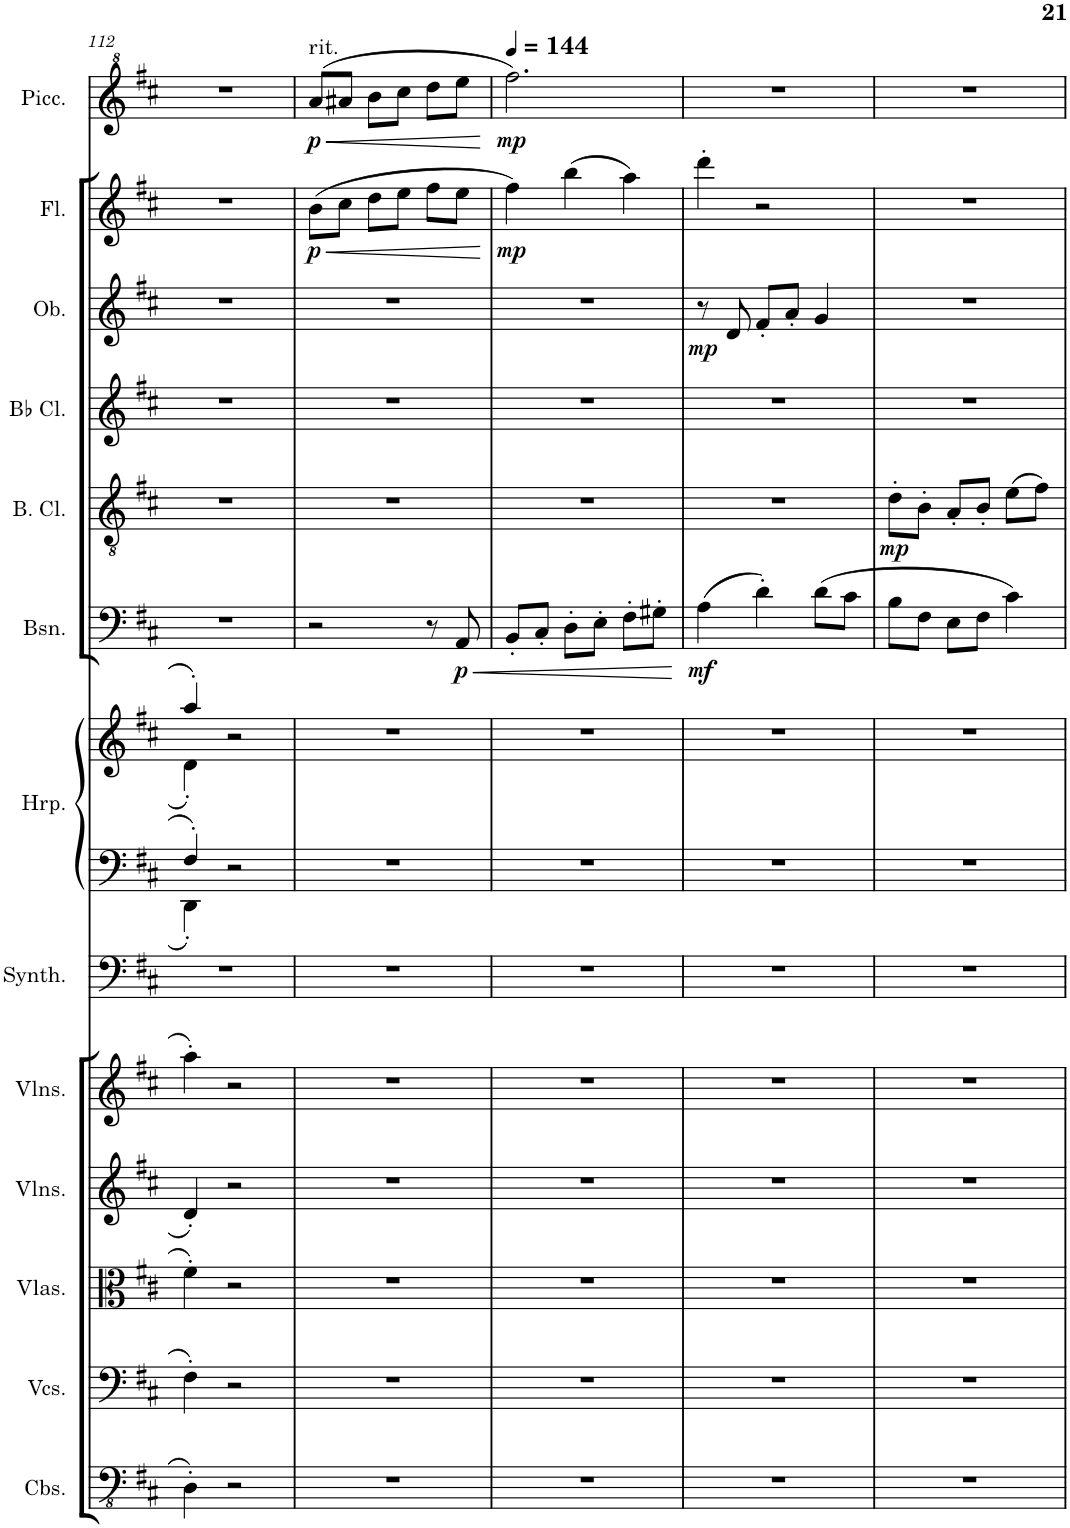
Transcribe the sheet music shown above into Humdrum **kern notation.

**kern	**kern	**kern	**kern	**kern	**kern	**kern	**kern	**kern	**dynam	**kern	**dynam	**kern	**kern	**dynam	**kern	**dynam	**kern	**dynam
*part13	*part12	*part11	*part10	*part9	*part8	*part7	*part7	*part6	*part6	*part5	*part5	*part4	*part3	*part3	*part2	*part2	*part1	*part1
*staff14	*staff13	*staff12	*staff11	*staff10	*staff9	*staff8	*staff7	*staff6	*staff6	*staff5	*staff5	*staff4	*staff3	*staff3	*staff2	*staff2	*staff1	*staff1
*I"Contrabasses	*I"Violoncellos	*I"Violas	*I"Violins	*I"Violins	*I"Warm Synthesizer	*I"Harp	*	*I"Bassoon	*	*I"Bass Clarinet	*	*I"Bb Clarinet	*I"Oboe	*	*I"Flute	*	*I"Piccolo	*
*I'Cbs.	*I'Vcs.	*I'Vlas.	*I'Vlns.	*I'Vlns.	*I'Synth.	*I'Hrp.	*	*I'Bsn.	*	*I'B. Cl.	*	*I'Bb Cl.	*I'Ob.	*	*I'Fl.	*	*I'Picc.	*
!!LO:PB:g=z
*clefFv4	*clefF4	*clefC3	*clefG2	*clefG2	*clefF4	*clefF4	*clefG2	*clefF4	*	*clefGv2	*	*clefG2	*clefG2	*	*clefG2	*	*clefG^2	*
*	*	*	*	*	*	*	*	*	*	*ITrd8c14	*	*ITrd1c2	*	*	*	*	*ITrd-7c-12	*
*k[f#c#]	*k[f#c#]	*k[f#c#]	*k[f#c#]	*k[f#c#]	*k[f#c#]	*k[f#c#]	*k[f#c#]	*k[f#c#]	*	*k[f#c#]	*	*k[f#c#]	*k[f#c#]	*	*k[f#c#]	*	*k[f#c#]	*
*M3/4	*M3/4	*M3/4	*M3/4	*M3/4	*M3/4	*M3/4	*M3/4	*M3/4	*	*M3/4	*	*M3/4	*M3/4	*	*M3/4	*	*M3/4	*
=112	=112	=112	=112	=112	=112	=112	=112	=112	=112	=112	=112	=112	=112	=112	=112	=112	=112	=112
*	*	*	*	*	*	*^	*^	*	*	*	*	*	*	*	*	*	*	*
4DD'\	4F#'\	4f#'\	4d'/	4aa'\	2.r	4F#'/	4DD'\	4aa'/	4d'\	2.r	.	2.r	.	2.r	2.r	.	2.r	.	2.r	.
2r	2r	2r	2r	2r	.	2r	2ryy	2r	2ryy	.	.	.	.	.	.	.	.	.	.	.
=113	=113	=113	=113	=113	=113	=113	=113	=113	=113	=113	=113	=113	=113	=113	=113	=113	=113	=113	=113	=113
!	!	!	!	!	!	!	!	!	!	!	!	!	!	!	!	!	!	!	!LO:TX:a:t=rit.	!
!	!	!	!	!	!	!	!	!	!	!	!	!	!	!	!	!	!	!LO:HP:b	!	!LO:HP:b
!	!	!	!	!	!	!	!	!	!	!	!	!	!	!	!	!	!	!LO:DY:n=1:b	!	!LO:DY:n=1:b
*	*	*	*	*	*	*v	*v	*	*	*	*	*	*	*	*	*	*	*	*	*
*	*	*	*	*	*	*	*v	*v	*	*	*	*	*	*	*	*	*	*	*
2.r	2.r	2.r	2.r	2.r	2.r	2.r	2.r	2r	.	2.r	.	2.r	2.r	.	(8b\L	< p	(8aa/L	< p
.	.	.	.	.	.	.	.	.	.	.	.	.	.	.	8cc#\J	.	8aa#X/J	.
.	.	.	.	.	.	.	.	.	.	.	.	.	.	.	8dd\L	.	8bb\L	.
.	.	.	.	.	.	.	.	.	.	.	.	.	.	.	8ee\J	.	8ccc#\J	.
.	.	.	.	.	.	.	.	8r	.	.	.	.	.	.	8ff#\L	.	8ddd\L	.
!	!	!	!	!	!	!	!	!	!LO:HP:b	!	!	!	!	!	!	!	!	!
!	!	!	!	!	!	!	!	!	!LO:DY:n=1:b	!	!	!	!	!	!	!	!	!
.	.	.	.	.	.	.	.	8AA/	< p	.	.	.	.	.	8ee\J	.	8eee\J	.
.	.	.	.	.	.	.	.	.	.	.	.	.	.	.	.	[	.	[
=114	=114	=114	=114	=114	=114	=114	=114	=114	=114	=114	=114	=114	=114	=114	=114	=114	=114	=114
*	*	*	*	*	*	*	*	*	*	*	*	*	*	*	*	*	*MM144	*
!	!	!	!	!	!	!	!	!	!	!	!	!	!	!	!	!LO:DY:b	!	!LO:DY:b
2.r	2.r	2.r	2.r	2.r	2.r	2.r	2.r	8BB'/L	.	2.r	.	2.r	2.r	.	4ff#\)	mp	2.fff#\)	mp
.	.	.	.	.	.	.	.	8C#'/J	.	.	.	.	.	.	.	.	.	.
.	.	.	.	.	.	.	.	8D'\L	.	.	.	.	.	.	(4bb\	.	.	.
.	.	.	.	.	.	.	.	8E'\J	.	.	.	.	.	.	.	.	.	.
.	.	.	.	.	.	.	.	8F#'\L	.	.	.	.	.	.	4aa\)	.	.	.
.	.	.	.	.	.	.	.	8G#X'\J	.	.	.	.	.	.	.	.	.	.
.	.	.	.	.	.	.	.	.	[	.	.	.	.	.	.	.	.	.
=115	=115	=115	=115	=115	=115	=115	=115	=115	=115	=115	=115	=115	=115	=115	=115	=115	=115	=115
!	!	!	!	!	!	!	!	!	!LO:DY:b	!	!	!	!	!LO:DY:b	!	!	!	!
2.r	2.r	2.r	2.r	2.r	2.r	2.r	2.r	(4A\	mf	2.r	.	2.r	8r	mp	4ddd'\	.	2.r	.
.	.	.	.	.	.	.	.	.	.	.	.	.	8d/	.	.	.	.	.
.	.	.	.	.	.	.	.	4d'\)	.	.	.	.	8f#'/L	.	2r	.	.	.
.	.	.	.	.	.	.	.	.	.	.	.	.	8a'/J	.	.	.	.	.
.	.	.	.	.	.	.	.	(8d\L	.	.	.	.	4g/	.	.	.	.	.
.	.	.	.	.	.	.	.	8c#\J	.	.	.	.	.	.	.	.	.	.
=116	=116	=116	=116	=116	=116	=116	=116	=116	=116	=116	=116	=116	=116	=116	=116	=116	=116	=116
!	!	!	!	!	!	!	!	!	!	!	!LO:DY:b	!	!	!	!	!	!	!
2.r	2.r	2.r	2.r	2.r	2.r	2.r	2.r	8B\L	.	8d'\L	mp	2.r	2.r	.	2.r	.	2.r	.
.	.	.	.	.	.	.	.	8F#\J	.	8B'\J	.	.	.	.	.	.	.	.
.	.	.	.	.	.	.	.	8E\L	.	8A'/L	.	.	.	.	.	.	.	.
.	.	.	.	.	.	.	.	8F#\J	.	8B'/J	.	.	.	.	.	.	.	.
.	.	.	.	.	.	.	.	4c#\)	.	(8e\L	.	.	.	.	.	.	.	.
.	.	.	.	.	.	.	.	.	.	8f#\J)	.	.	.	.	.	.	.	.
=	=	=	=	=	=	=	=	=	=	=	=	=	=	=	=	=	=	=
*-	*-	*-	*-	*-	*-	*-	*-	*-	*-	*-	*-	*-	*-	*-	*-	*-	*-	*-
